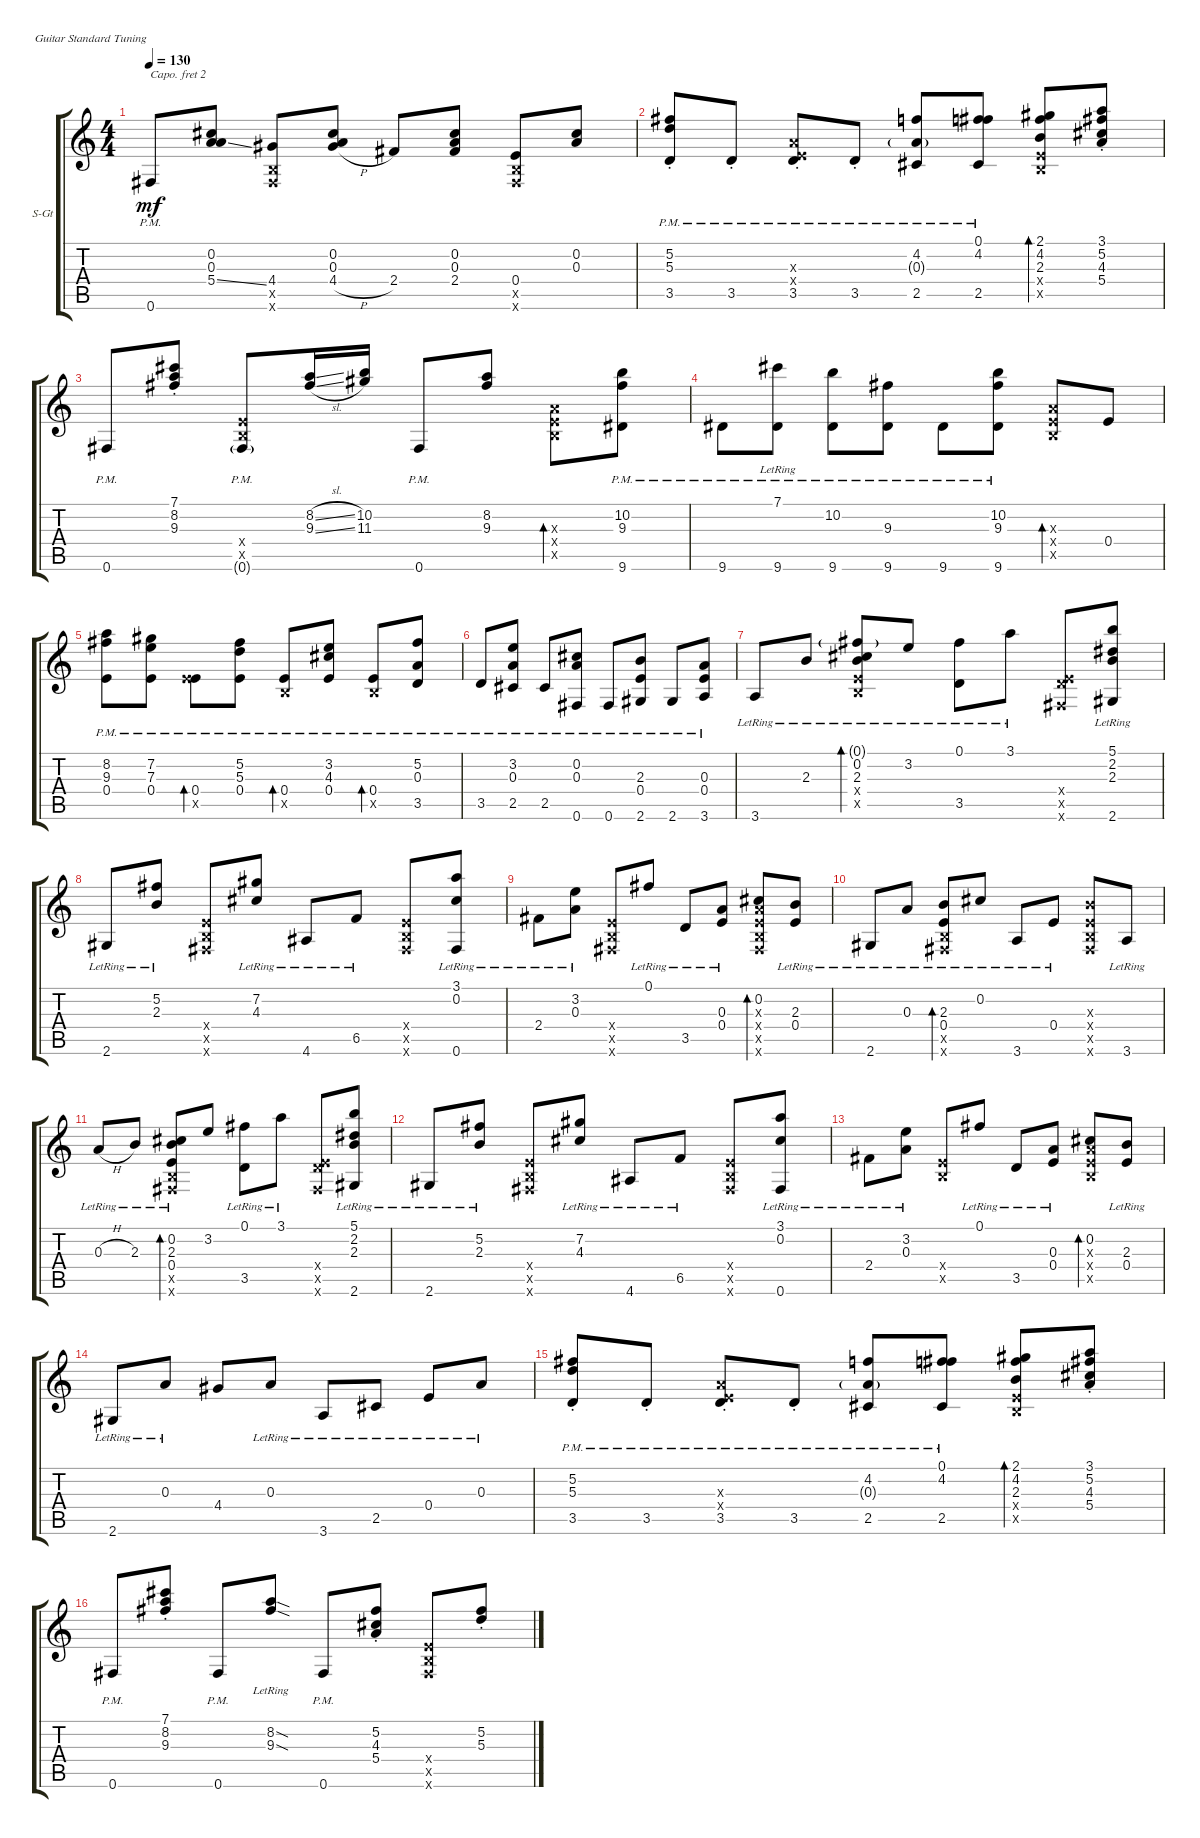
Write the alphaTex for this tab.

\bracketExtendMode groupsimilarinstruments
\firstSystemTrackNameOrientation horizontal
\otherSystemsTrackNameOrientation horizontal
\track ("Steel Guitar" "S-Gt") {instrument acousticguitarsteel}
\staff {score tabs}
\capo 2
\tuning (E4 B3 G3 D3 A2 E2)
\ts (4 4)
\tempo 130
\clef g2
\ks c
0.6{pm}.8{dy mf} (0.2 0.3 5.4{ss}).8 (4.4 0.5{x} 0.6{x}).8 (0.2 0.3 4.4{h}).8 2.4.8 (2.4 0.3 0.2).8 (0.4 0.5{x} 0.6{x}).8 (0.2 0.3).8 |
(5.2{st} 3.5{pm st} 5.3{st}).8 3.5{pm st}.8 (0.3{x} 0.4{x} 3.5{pm st}).8 3.5{pm st}.8 (4.2 2.5{pm} 0.3{g}).8 (0.1 2.5{pm} 4.2).8 (2.1 0.4{x} 0.5{x} 4.2 2.3).8{bd 51} (3.1{st} 5.2{st} 5.4{st} 4.3{st}).8 |
0.6{pm}.8 (7.1{st} 8.2{st} 9.3{st}).8 (0.4{x} 0.5{x} 0.6{g pm}).8 (8.2{sl} 9.3{sl}).16 (10.2 11.3).16 0.6{pm}.8 (8.2 9.3).8 (0.4{x} 0.5{x} 0.3{x}).8{bd 51} (10.2 9.3 9.6{pm}).8 |
9.6{pm}.8 (9.6{pm} 7.1{lr}).8 (10.2 9.6{pm}).8 (9.3 9.6{pm}).8 9.6{pm}.8 (10.2 9.6{pm} 9.3).8 (0.4{x} 0.5{x} 0.3{x}).8{bd 51} 0.4.8 |
(8.2 9.3 0.4{pm}).8 (7.2 7.3 0.4{pm}).8 (0.4{pm} 5.5{pm x}).8{bd 51} (5.2 5.3 0.4{pm}).8 (0.4{pm} 0.5{x}).8{bd 51} (3.2 4.3 0.4{pm}).8 (0.4{pm} 0.5{x}).8{bd 51} (5.2 0.3 3.5{pm}).8 |
3.5{pm}.8 (3.2 0.3 2.5{pm}).8 2.5{pm}.8 (0.2 0.3 0.6{pm}).8 0.6{pm}.8 (2.3 0.4 2.6{pm}).8 2.6{pm}.8 (0.3 0.4 3.6{pm}).8 |
3.6{lr}.8 2.3{lr}.8 (0.2{lr} 0.4{x} 0.1{g lr} 2.3 0.5{x}).8{bd 74} 3.2{lr}.8 (0.1{lr} 3.5{lr}).8 3.1{lr}.8 (0.4{x} 3.5{x} 0.6{x}).8 (5.1 2.2{lr} 2.3{lr} 2.6{lr}).8 |
2.6{lr}.8 (5.2{lr} 2.3{lr}).8 (0.4{x} 0.5{x} 0.6{x}).8 (7.2{lr} 4.3{lr}).8 4.6{lr}.8 6.5{lr}.8 (0.4{x} 0.5{x} 0.6{x}).8 (3.1 0.2{lr} 0.6{lr}).8 |
2.4{lr}.8 (3.2{lr} 0.3{lr}).8 (0.4{x} 0.5{x} 0.6{x}).8 0.1{lr}.8 3.5{lr}.8 (0.3{lr} 0.4{lr}).8 (0.2 0.5{x} 0.6{x} 0.3{x} 0.4{x}).8{bd 73} (2.3{lr} 0.4{lr}).8 |
2.6{lr}.8 0.3{lr}.8 (2.3{lr} 0.5{x} 0.6{x} 0.4{lr}).8{bd 53} 0.2{lr}.8 3.6{lr}.8 0.4{lr}.8 (0.4{x} 0.5{x} 0.6{x} 2.3{x}).8 3.6{lr}.8 |
0.3{h lr}.8 2.3{lr}.8 (0.2{lr} 0.4{lr} 0.5{x} 0.6{x} 2.3).8{bd 51} 3.2.8 (0.1{lr} 3.5{lr}).8 3.1{lr}.8 (0.4{x} 3.5{x} 0.6{x}).8 (5.1 2.2{lr} 2.6{lr} 2.3{lr}).8 |
2.6{lr}.8 (5.2{lr} 2.3{lr}).8 (0.4{x} 0.5{x} 0.6{x}).8 (7.2{lr} 4.3{lr}).8 4.6{lr}.8 6.5{lr}.8 (0.4{x} 0.5{x} 0.6{x}).8 (3.1{lr} 0.2{lr} 0.6{lr}).8 |
2.4{lr}.8 (3.2{lr} 0.3{lr}).8 (0.4{x} 0.5{x}).8 0.1{lr}.8 3.5{lr}.8 (0.3{lr} 0.4{lr}).8 (0.2 0.5{x} 0.3{x} 0.4{x}).8{bd 73} (2.3{lr} 0.4{lr}).8 |
2.6{lr}.8 0.3{lr}.8 4.4.8 0.3{lr}.8 3.6{lr}.8 2.5{lr}.8 0.4{lr}.8 0.3{lr}.8 |
(5.2{st} 3.5{pm st} 5.3{st}).8 3.5{pm st}.8 (0.3{x} 0.4{x} 3.5{pm st}).8 3.5{pm st}.8 (4.2 2.5{pm} 0.3{g}).8 (0.1 2.5{pm} 4.2).8 (2.1 0.4{x} 0.5{x} 4.2 2.3).8{bd 51} (3.1{st} 5.2{st} 5.4{st} 4.3{st}).8 |
0.6{pm}.8 (7.1{st} 8.2{st} 9.3{st}).8 0.6{pm}.8 (8.2{sod lr} 9.3{sod lr}).8 0.6{pm}.8 (5.2{st} 4.3{st} 5.4{st}).8 (0.4{x} 0.5{x} 0.6{x}).8 (5.2{st} 5.3{st}).8
